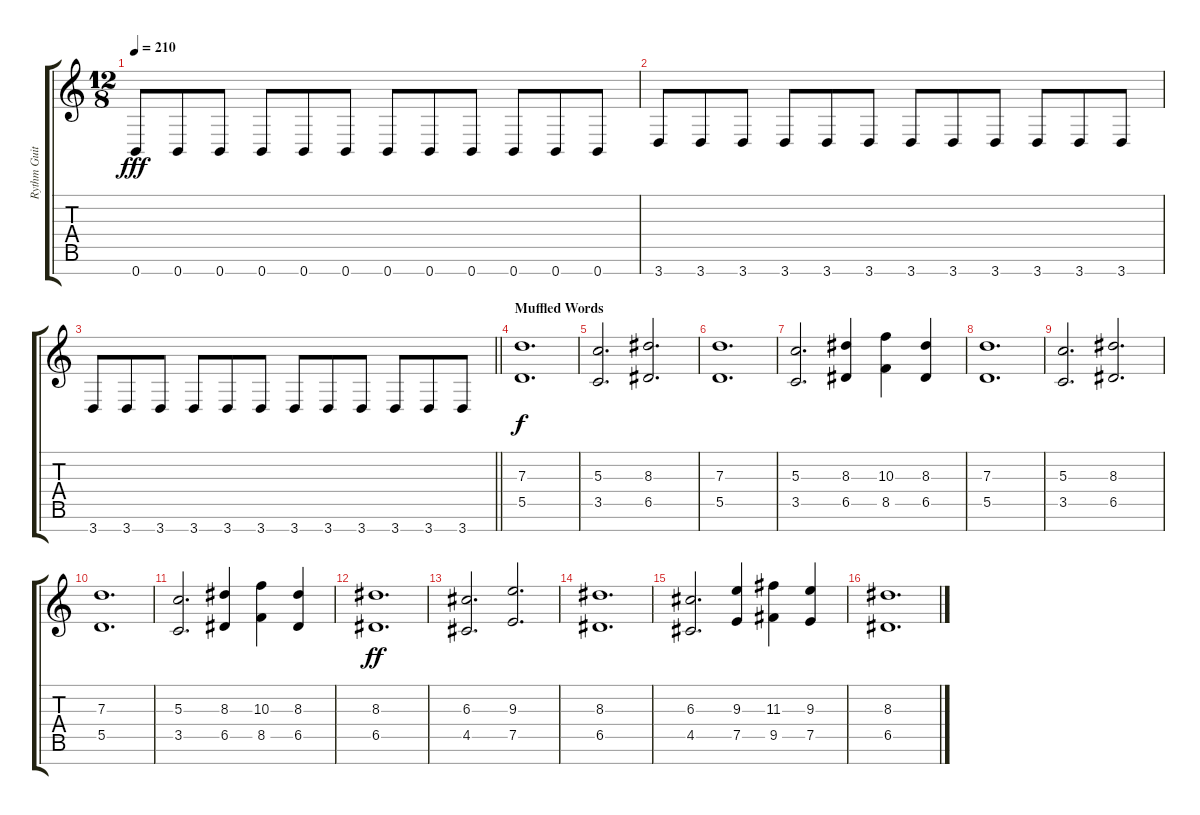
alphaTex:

\track ("Rythm Guitar" "Rythm Guit") {instrument distortionguitar}
\staff {score tabs}
\tuning (E4 B3 G3 D3 A2 E2 B1) {hide}
\ts (12 8)
\tempo 210
\clef g2
\ks c
0.7.8{dy fff} 0.7.8 0.7.8 0.7.8 0.7.8 0.7.8 0.7.8 0.7.8 0.7.8 0.7.8 0.7.8 0.7.8 |
3.7.8 3.7.8 3.7.8 3.7.8 3.7.8 3.7.8 3.7.8 3.7.8 3.7.8 3.7.8 3.7.8 3.7.8 |
\barLineRight lightlight
3.7.8 3.7.8 3.7.8 3.7.8 3.7.8 3.7.8 3.7.8 3.7.8 3.7.8 3.7.8 3.7.8 3.7.8 |
\section ("" "Muffled Words")
(7.3 5.5).1{d dy f} |
(5.3 3.5).2{d} (8.3 6.5).2{d} |
(7.3 5.5).1{d} |
(5.3 3.5).2{d} (8.3 6.5).4 (10.3 8.5).4 (8.3 6.5).4 |
(7.3 5.5).1{d} |
(5.3 3.5).2{d} (8.3 6.5).2{d} |
(7.3 5.5).1{d} |
(5.3 3.5).2{d} (8.3 6.5).4 (10.3 8.5).4 (8.3 6.5).4 |
(8.3 6.5).1{d dy ff} |
(6.3 4.5).2{d} (9.3 7.5).2{d} |
(8.3 6.5).1{d} |
(6.3 4.5).2{d} (9.3 7.5).4 (11.3 9.5).4 (9.3 7.5).4 |
(8.3 6.5).1{d}
